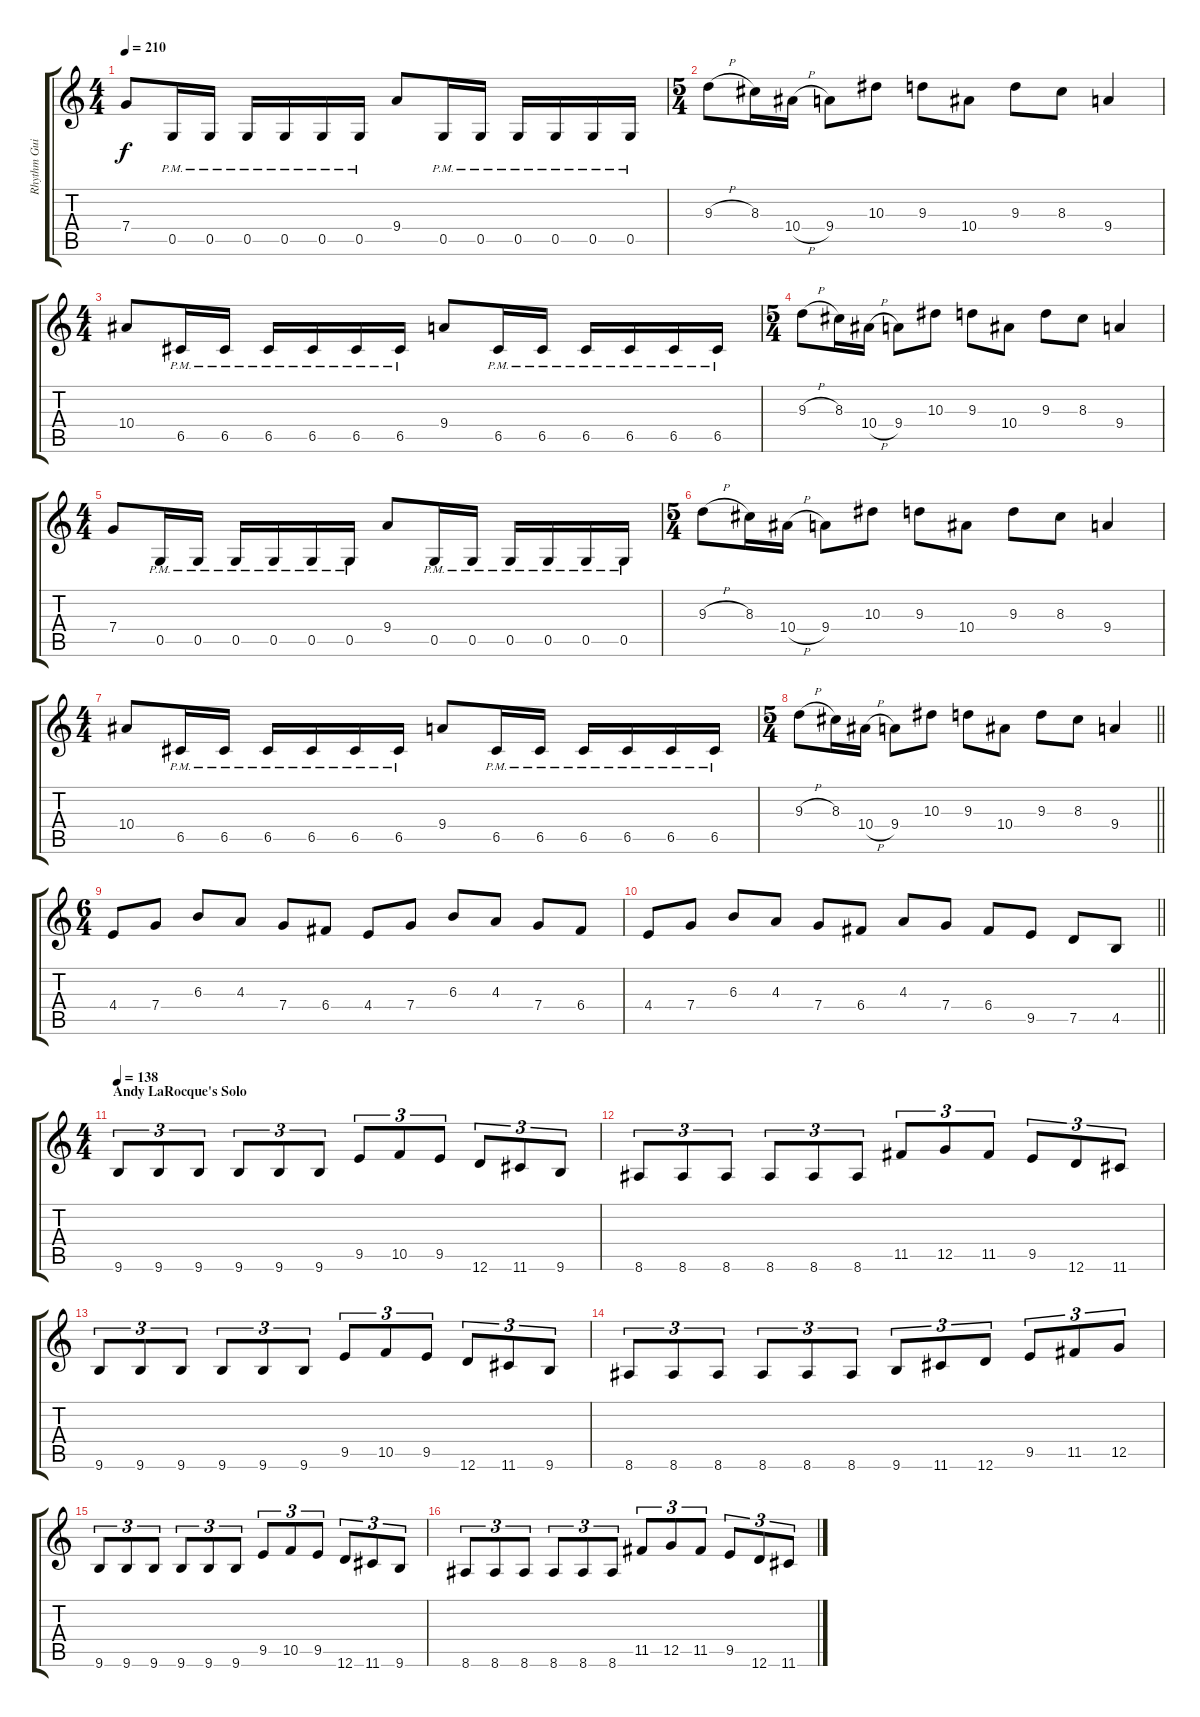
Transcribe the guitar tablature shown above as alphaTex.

\track ("Rhythm Guitar 2 (Andy LaRocque)" "Rhythm Gui") {instrument distortionguitar}
\staff {score tabs}
\tuning (D4 A3 F3 C3 G2 D2) {hide}
\ts (4 4)
\tempo 210
\clef g2
\ks c
7.4.8{dy f} 0.5{pm}.16 0.5{pm}.16 0.5{pm}.16 0.5{pm}.16 0.5{pm}.16 0.5{pm}.16 9.4.8 0.5{pm}.16 0.5{pm}.16 0.5{pm}.16 0.5{pm}.16 0.5{pm}.16 0.5{pm}.16 |
\ts (5 4)
9.3{h}.8 8.3.16 10.4{h}.16 9.4.8 10.3.8 9.3.8 10.4.8 9.3.8 8.3.8 9.4.4 |
\ts (4 4)
10.4.8 6.5{pm}.16 6.5{pm}.16 6.5{pm}.16 6.5{pm}.16 6.5{pm}.16 6.5{pm}.16 9.4.8 6.5{pm}.16 6.5{pm}.16 6.5{pm}.16 6.5{pm}.16 6.5{pm}.16 6.5{pm}.16 |
\ts (5 4)
9.3{h}.8 8.3.16 10.4{h}.16 9.4.8 10.3.8 9.3.8 10.4.8 9.3.8 8.3.8 9.4.4 |
\ts (4 4)
7.4.8 0.5{pm}.16 0.5{pm}.16 0.5{pm}.16 0.5{pm}.16 0.5{pm}.16 0.5{pm}.16 9.4.8 0.5{pm}.16 0.5{pm}.16 0.5{pm}.16 0.5{pm}.16 0.5{pm}.16 0.5{pm}.16 |
\ts (5 4)
9.3{h}.8 8.3.16 10.4{h}.16 9.4.8 10.3.8 9.3.8 10.4.8 9.3.8 8.3.8 9.4.4 |
\ts (4 4)
10.4.8 6.5{pm}.16 6.5{pm}.16 6.5{pm}.16 6.5{pm}.16 6.5{pm}.16 6.5{pm}.16 9.4.8 6.5{pm}.16 6.5{pm}.16 6.5{pm}.16 6.5{pm}.16 6.5{pm}.16 6.5{pm}.16 |
\ts (5 4)
\barLineRight lightlight
9.3{h}.8 8.3.16 10.4{h}.16 9.4.8 10.3.8 9.3.8 10.4.8 9.3.8 8.3.8 9.4.4 |
\ts (6 4)
\section ("" "")
4.4.8 7.4.8 6.3.8 4.3.8 7.4.8 6.4.8 4.4.8 7.4.8 6.3.8 4.3.8 7.4.8 6.4.8 |
\barLineRight lightlight
4.4.8 7.4.8 6.3.8 4.3.8 7.4.8 6.4.8 4.3.8 7.4.8 6.4.8 9.5.8 7.5.8 4.5.8 |
\ts (4 4)
\section ("" "Andy LaRocque's Solo")
\tempo 138
9.6.8{tu (3 2)} 9.6.8{tu (3 2)} 9.6.8{tu (3 2)} 9.6.8{tu (3 2)} 9.6.8{tu (3 2)} 9.6.8{tu (3 2)} 9.5.8{tu (3 2)} 10.5.8{tu (3 2)} 9.5.8{tu (3 2)} 12.6.8{tu (3 2)} 11.6.8{tu (3 2)} 9.6.8{tu (3 2)} |
8.6.8{tu (3 2)} 8.6.8{tu (3 2)} 8.6.8{tu (3 2)} 8.6.8{tu (3 2)} 8.6.8{tu (3 2)} 8.6.8{tu (3 2)} 11.5.8{tu (3 2)} 12.5.8{tu (3 2)} 11.5.8{tu (3 2)} 9.5.8{tu (3 2)} 12.6.8{tu (3 2)} 11.6.8{tu (3 2)} |
9.6.8{tu (3 2)} 9.6.8{tu (3 2)} 9.6.8{tu (3 2)} 9.6.8{tu (3 2)} 9.6.8{tu (3 2)} 9.6.8{tu (3 2)} 9.5.8{tu (3 2)} 10.5.8{tu (3 2)} 9.5.8{tu (3 2)} 12.6.8{tu (3 2)} 11.6.8{tu (3 2)} 9.6.8{tu (3 2)} |
8.6.8{tu (3 2)} 8.6.8{tu (3 2)} 8.6.8{tu (3 2)} 8.6.8{tu (3 2)} 8.6.8{tu (3 2)} 8.6.8{tu (3 2)} 9.6.8{tu (3 2)} 11.6.8{tu (3 2)} 12.6.8{tu (3 2)} 9.5.8{tu (3 2)} 11.5.8{tu (3 2)} 12.5.8{tu (3 2)} |
9.6.8{tu (3 2)} 9.6.8{tu (3 2)} 9.6.8{tu (3 2)} 9.6.8{tu (3 2)} 9.6.8{tu (3 2)} 9.6.8{tu (3 2)} 9.5.8{tu (3 2)} 10.5.8{tu (3 2)} 9.5.8{tu (3 2)} 12.6.8{tu (3 2)} 11.6.8{tu (3 2)} 9.6.8{tu (3 2)} |
8.6.8{tu (3 2)} 8.6.8{tu (3 2)} 8.6.8{tu (3 2)} 8.6.8{tu (3 2)} 8.6.8{tu (3 2)} 8.6.8{tu (3 2)} 11.5.8{tu (3 2)} 12.5.8{tu (3 2)} 11.5.8{tu (3 2)} 9.5.8{tu (3 2)} 12.6.8{tu (3 2)} 11.6.8{tu (3 2)}
